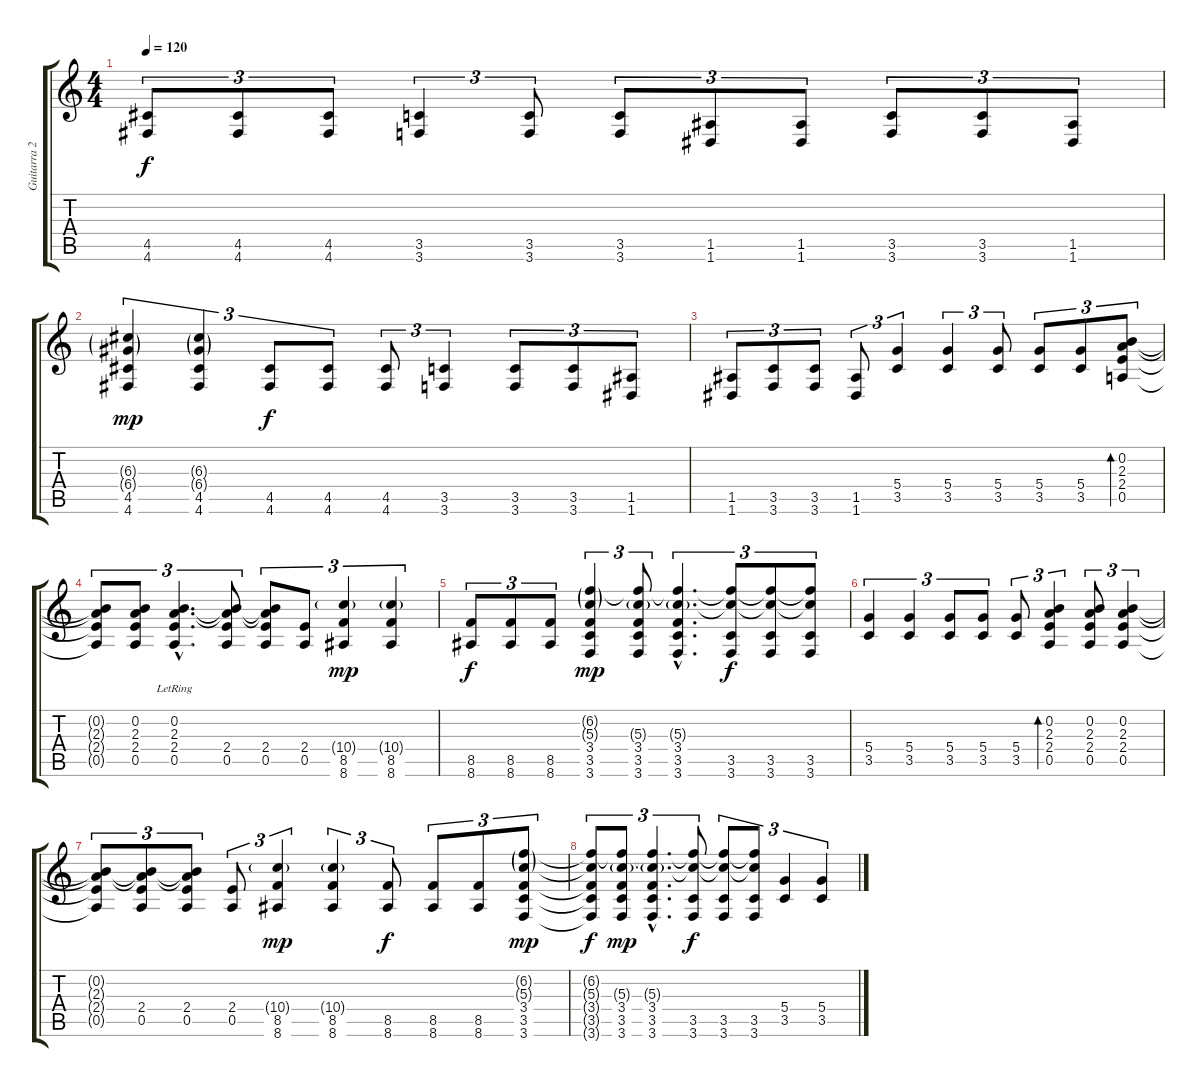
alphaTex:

\track ("Guitarra 2" "Guitarra 2") {instrument distortionguitar}
\staff {score tabs}
\tuning (E4 B3 G3 D3 A2 D2) {hide}
\ts (4 4)
\tempo 120
\clef g2
\ks c
(4.5 4.6).8{tu (3 2) dy f} (4.5 4.6).8{tu (3 2)} (4.5 4.6).8{tu (3 2)} (3.5 3.6).4{tu (3 2)} (3.5 3.6).8{tu (3 2)} (3.5 3.6).8{tu (3 2)} (1.5 1.6).8{tu (3 2)} (1.5 1.6).8{tu (3 2)} (3.5 3.6).8{tu (3 2)} (3.5 3.6).8{tu (3 2)} (1.5 1.6).8{tu (3 2)} |
(6.3{g} 6.4{g} 4.5 4.6).4{tu (3 2) dy mp} (6.3{g} 6.4{g} 4.5 4.6).4{tu (3 2)} (4.5 4.6).8{tu (3 2) dy f} (4.5 4.6).8{tu (3 2)} (4.5 4.6).8{tu (3 2)} (3.5 3.6).4{tu (3 2)} (3.5 3.6).8{tu (3 2)} (3.5 3.6).8{tu (3 2)} (1.5 1.6).8{tu (3 2)} |
(1.5 1.6).8{tu (3 2)} (3.5 3.6).8{tu (3 2)} (3.5 3.6).8{tu (3 2)} (1.5 1.6).8{tu (3 2)} (5.4 3.5).4{tu (3 2)} (5.4 3.5).4{tu (3 2)} (5.4 3.5).8{tu (3 2)} (5.4 3.5).8{tu (3 2)} (5.4 3.5).8{tu (3 2)} (0.2 2.3 2.4 0.5).8{tu (3 2) bd 60} |
(0.2{t} 2.3{t} 2.4{t} 0.5{t}).8{tu (3 2)} (0.2 2.3 2.4 0.5).8{tu (3 2)} (0.2{hac} 2.3{hac} 2.4{hac} 0.5{hac lr}).4{d tu (3 2)} (0.2{t} 2.3{t} 2.4 0.5).8{tu (3 2)} (0.2{t} 2.3{t} 2.4 0.5).8{tu (3 2)} (2.4 0.5).8{tu (3 2)} (10.4{g} 8.5 8.6).4{tu (3 2) dy mp} (10.4{g} 8.5 8.6).4{tu (3 2)} |
(8.5 8.6).8{tu (3 2) dy f} (8.5 8.6).8{tu (3 2)} (8.5 8.6).8{tu (3 2)} (6.2{g} 5.3{g} 3.4 3.5 3.6).4{tu (3 2) dy mp} (6.2{t} 5.3{g} 3.4 3.5 3.6).8{tu (3 2)} (6.2{hac t} 5.3{g hac} 3.4{hac} 3.5{hac} 3.6{hac}).4{d tu (3 2)} (6.2{t} 5.3{t} 3.5 3.6).8{tu (3 2) dy f} (6.2{t} 5.3{t} 3.5 3.6).8{tu (3 2)} (6.2{t} 5.3{t} 3.5 3.6).8{tu (3 2)} |
(5.4 3.5).4{tu (3 2)} (5.4 3.5).4{tu (3 2)} (5.4 3.5).8{tu (3 2)} (5.4 3.5).8{tu (3 2)} (5.4 3.5).8{tu (3 2)} (0.2 2.3 2.4 0.5).4{tu (3 2) bd 60} (0.2 2.3 2.4 0.5).8{tu (3 2)} (0.2 2.3 2.4 0.5).4{tu (3 2)} |
(0.2{t} 2.3{t} 2.4{t} 0.5{t}).8{tu (3 2)} (0.2{t} 2.3{t} 2.4 0.5).8{tu (3 2)} (0.2{t} 2.3{t} 2.4 0.5).8{tu (3 2)} (2.4 0.5).8{tu (3 2)} (10.4{g} 8.5 8.6).4{tu (3 2) dy mp} (10.4{g} 8.5 8.6).4{tu (3 2)} (8.5 8.6).8{tu (3 2) dy f} (8.5 8.6).8{tu (3 2)} (8.5 8.6).8{tu (3 2)} (6.2{g} 5.3{g} 3.4 3.5 3.6).8{tu (3 2) dy mp} |
(6.2{t} 5.3{t} 3.4{t} 3.5{t} 3.6{t}).8{tu (3 2) dy f} (6.2{t} 5.3{g} 3.4 3.5 3.6).8{tu (3 2) dy mp} (6.2{hac t} 5.3{g hac} 3.4{hac} 3.5{hac} 3.6{hac}).4{d tu (3 2)} (6.2{t} 5.3{t} 3.5 3.6).8{tu (3 2) dy f} (6.2{t} 5.3{t} 3.5 3.6).8{tu (3 2)} (6.2{t} 5.3{t} 3.5 3.6).8{tu (3 2)} (5.4 3.5).4{tu (3 2)} (5.4 3.5).4{tu (3 2)}
